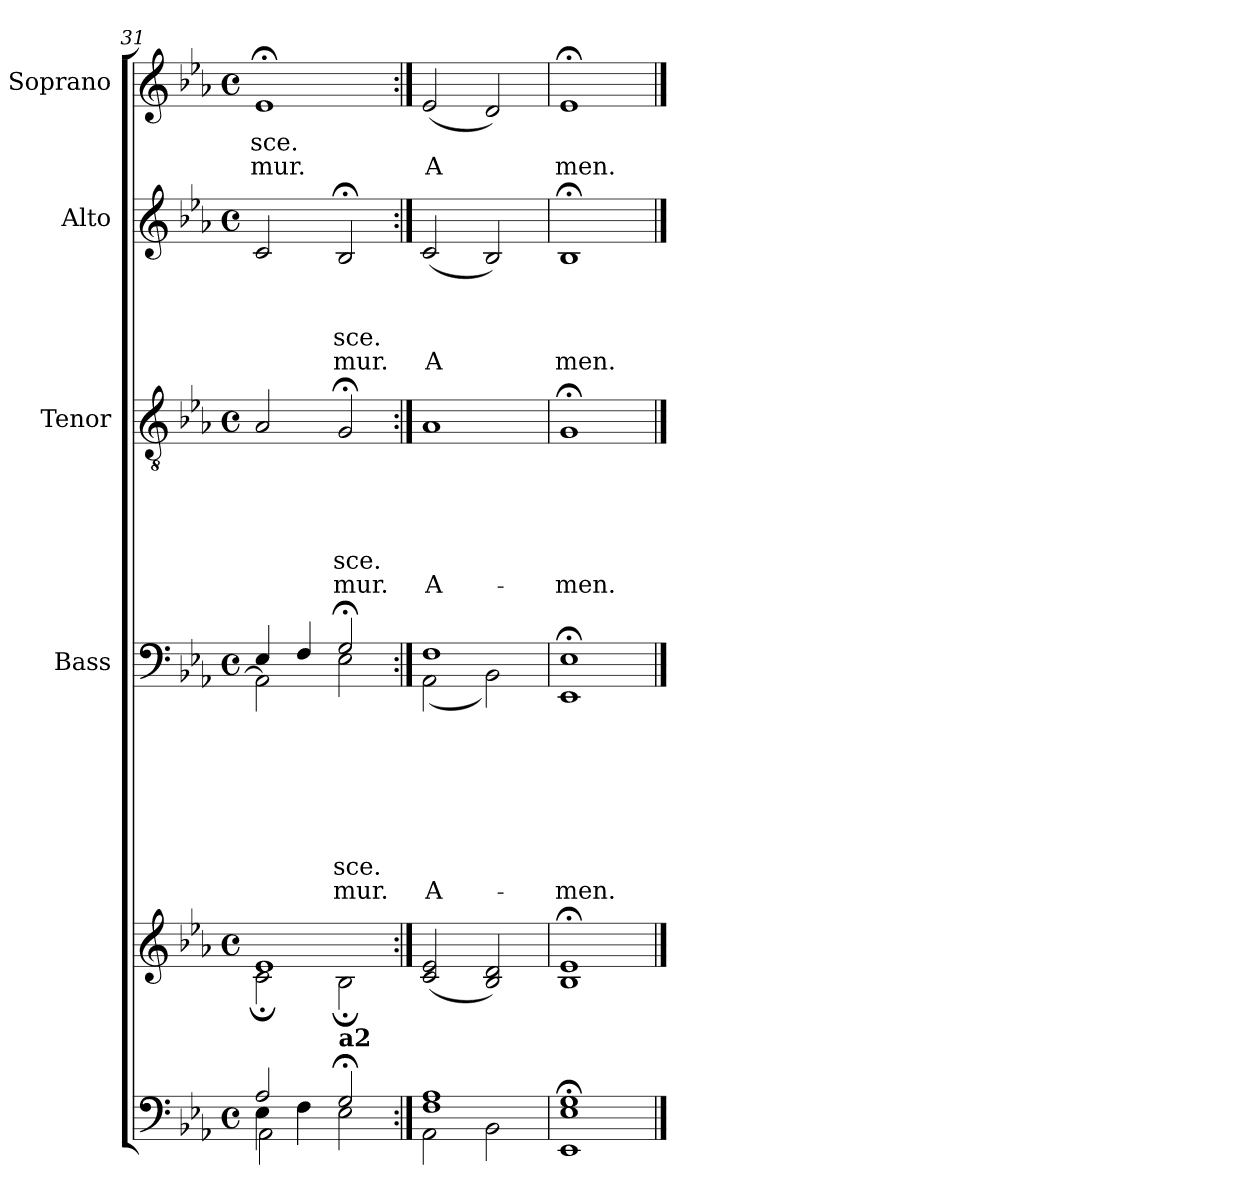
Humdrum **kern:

**kern	**kern	**kern	**text	**text	**text	**text	**text	**text	**text	**text	**kern	**text	**text	**text	**text	**text	**text	**kern	**text	**text	**text	**text	**kern	**text	**text
*part5	*part5	*part4	*part4	*part4	*part4	*part4	*part4	*part4	*part4	*part4	*part3	*part3	*part3	*part3	*part3	*part3	*part3	*part2	*part2	*part2	*part2	*part2	*part1	*part1	*part1
*staff6	*staff5	*staff4	*staff4	*staff4	*staff4	*staff4	*staff4	*staff4	*staff4	*staff4	*staff3	*staff3	*staff3	*staff3	*staff3	*staff3	*staff3	*staff2	*staff2	*staff2	*staff2	*staff2	*staff1	*staff1	*staff1
*	*	*I"Bass	*	*	*	*	*	*	*	*	*I"Tenor	*	*	*	*	*	*	*I"Alto	*	*	*	*	*I"Soprano	*	*
*clefF4	*clefG2	*clefF4	*	*	*	*	*	*	*	*	*clefGv2	*	*	*	*	*	*	*clefG2	*	*	*	*	*clefG2	*	*
*k[b-e-a-]	*k[b-e-a-]	*k[b-e-a-]	*	*	*	*	*	*	*	*	*k[b-e-a-]	*	*	*	*	*	*	*k[b-e-a-]	*	*	*	*	*k[b-e-a-]	*	*
*E-:	*E-:	*E-:	*	*	*	*	*	*	*	*	*E-:	*	*	*	*	*	*	*E-:	*	*	*	*	*E-:	*	*
*M4/4	*M4/4	*M4/4	*	*	*	*	*	*	*	*	*M4/4	*	*	*	*	*	*	*M4/4	*	*	*	*	*M4/4	*	*
*met(c)	*met(c)	*met(c)	*	*	*	*	*	*	*	*	*met(c)	*	*	*	*	*	*	*met(c)	*	*	*	*	*met(c)	*	*
=31	=31	=31	=31	=31	=31	=31	=31	=31	=31	=31	=31	=31	=31	=31	=31	=31	=31	=31	=31	=31	=31	=31	=31	=31	=31
*^	*^	*^	*	*	*	*	*	*	*	*	*	*	*	*	*	*	*	*	*	*	*	*	*	*	*
*	*^	*	*	*	*	*	*	*	*	*	*	*	*	*	*	*	*	*	*	*	*	*	*	*	*	*	*	*
!	!	!	!	!	!	!	!	!	!	!	!	!	!	!	!	!	!	!	!	!	!	!	!	!	!	!	!	!LO:LY:b	!LO:LY:b
2A-/	4E-\	2AA-\	1e-	2c;\	4E-/	2AA-\]	.	.	.	.	.	.	.	.	2A-/	.	.	.	.	.	.	2c/	.	.	.	.	1e-;	sce.	mur.
.	4F\	.	.	.	4F/	.	.	.	.	.	.	.	.	.	.	.	.	.	.	.	.	.	.	.	.	.	.	.	.
!LO:TX:a:B:t=a2	!	!	!	!	!	!	!	!	!	!	!	!	!	!	!	!	!	!	!	!	!	!	!	!	!	!	!	!	!
!	!	!	!	!	!	!	!	!	!	!	!	!	!LO:LY:b	!LO:LY:b	!	!	!	!	!	!LO:LY:b	!LO:LY:b	!	!	!	!LO:LY:b	!LO:LY:b	!	!	!
2G;</	2E-\	2ryy	.	2B-;\	2G;</	2E-\	.	.	.	.	.	.	sce.	-mur.	2G;/	.	.	.	.	sce.	-mur.	2B-;/	.	.	-sce.	mur.	.	.	.
=32:|!	=32:|!	=32:|!	=32:|!	=32:|!	=32:|!	=32:|!	=32:|!	=32:|!	=32:|!	=32:|!	=32:|!	=32:|!	=32:|!	=32:|!	=32:|!	=32:|!	=32:|!	=32:|!	=32:|!	=32:|!	=32:|!	=32:|!	=32:|!	=32:|!	=32:|!	=32:|!	=32:|!	=32:|!	=32:|!
!	!	!	!	!	!	!	!	!	!	!	!	!	!	!LO:LY:b	!	!	!	!	!	!	!LO:LY:b	!	!	!	!	!LO:LY:b	!	!	!LO:LY:b
*	*v	*v	*	*	*	*	*	*	*	*	*	*	*	*	*	*	*	*	*	*	*	*	*	*	*	*	*	*	*
*	*	*v	*v	*	*	*	*	*	*	*	*	*	*	*	*	*	*	*	*	*	*	*	*	*	*	*	*	*
1F 1A-	2AA-\	(<2c/ 2e-/	1F	(<2AA-\	.	.	.	.	.	.	.	A-	1A-	.	.	.	.	.	A-	(<2c/	.	.	.	A	(<2e-/	.	A
.	2BB-\	2B-/ 2d/)	.	2BB-\)	.	.	.	.	.	.	.	.	.	.	.	.	.	.	.	2B-/)	.	.	.	.	2d/)	.	.
=33	=33	=33	=33	=33	=33	=33	=33	=33	=33	=33	=33	=33	=33	=33	=33	=33	=33	=33	=33	=33	=33	=33	=33	=33	=33	=33	=33
!	!	!	!	!	!	!	!	!	!	!	!	!LO:LY:b	!	!	!	!	!	!	!LO:LY:b	!	!	!	!	!LO:LY:b	!	!	!LO:LY:b
*v	*v	*	*v	*v	*	*	*	*	*	*	*	*	*	*	*	*	*	*	*	*	*	*	*	*	*	*	*
1EE-; 1E-; 1G;	1B-; 1e-;	1EE-; 1E-;	.	.	.	.	.	.	.	-men.	1G;	.	.	.	.	.	-men.	1B-;	.	.	.	men.	1e-;	.	men.
==	==	==	==	==	==	==	==	==	==	==	==	==	==	==	==	==	==	==	==	==	==	==	==	==	==
*-	*-	*-	*-	*-	*-	*-	*-	*-	*-	*-	*-	*-	*-	*-	*-	*-	*-	*-	*-	*-	*-	*-	*-	*-	*-
